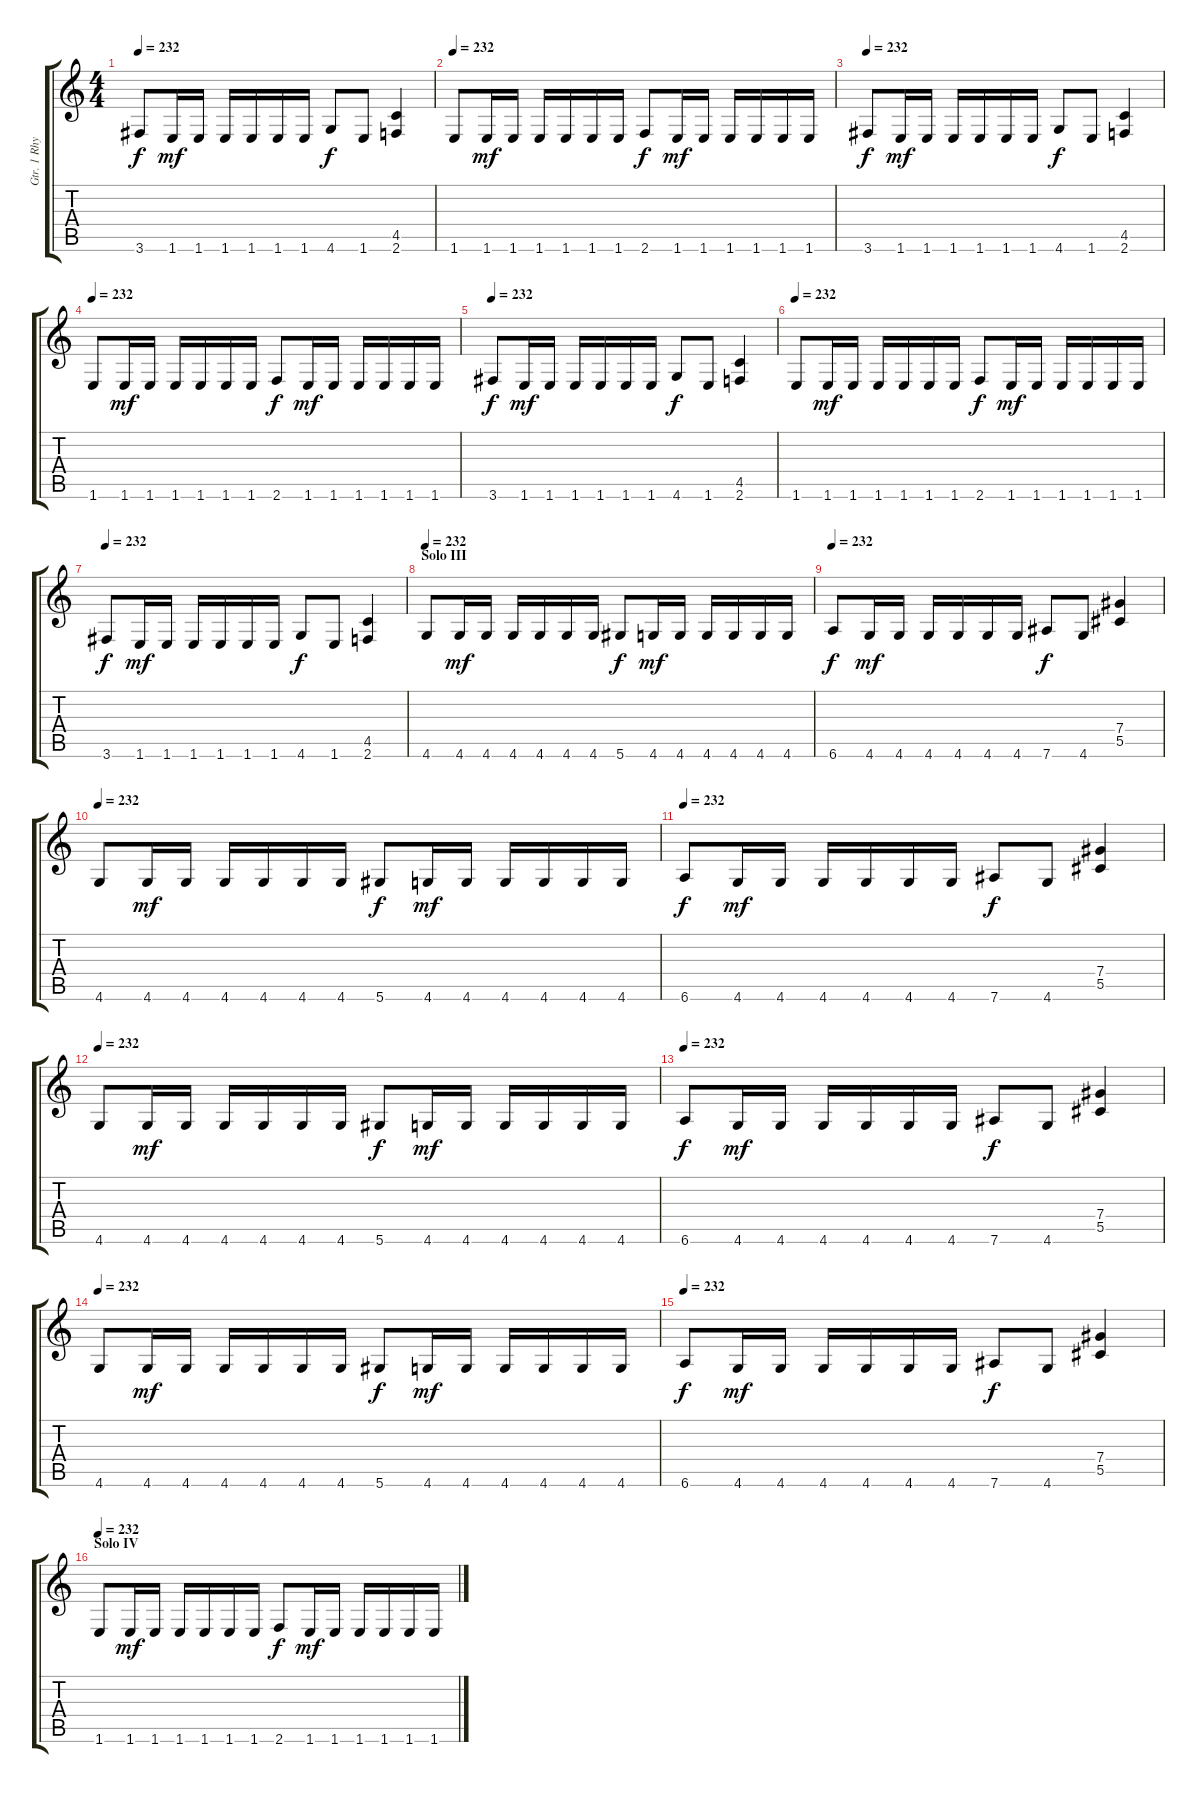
\track ("Gtr. 1 Rhytm" "Gtr. 1 Rhy") {instrument overdrivenguitar}
\staff {score tabs}
\tuning (Eb4 Bb3 Gb3 Db3 Ab2 Eb2) {hide}
\ts (4 4)
\tempo 232
\clef g2
\ks c
3.6.8{dy f} 1.6.16{dy mf} 1.6.16 1.6.16 1.6.16 1.6.16 1.6.16 4.6.8{dy f} 1.6.8 (4.5 2.6).4 |
\tempo 232
1.6.8 1.6.16{dy mf} 1.6.16 1.6.16 1.6.16 1.6.16 1.6.16 2.6.8{dy f} 1.6.16{dy mf} 1.6.16 1.6.16 1.6.16 1.6.16 1.6.16 |
\tempo 232
3.6.8{dy f} 1.6.16{dy mf} 1.6.16 1.6.16 1.6.16 1.6.16 1.6.16 4.6.8{dy f} 1.6.8 (4.5 2.6).4 |
\tempo 232
1.6.8 1.6.16{dy mf} 1.6.16 1.6.16 1.6.16 1.6.16 1.6.16 2.6.8{dy f} 1.6.16{dy mf} 1.6.16 1.6.16 1.6.16 1.6.16 1.6.16 |
\tempo 232
3.6.8{dy f} 1.6.16{dy mf} 1.6.16 1.6.16 1.6.16 1.6.16 1.6.16 4.6.8{dy f} 1.6.8 (4.5 2.6).4 |
\tempo 232
1.6.8 1.6.16{dy mf} 1.6.16 1.6.16 1.6.16 1.6.16 1.6.16 2.6.8{dy f} 1.6.16{dy mf} 1.6.16 1.6.16 1.6.16 1.6.16 1.6.16 |
\tempo 232
3.6.8{dy f} 1.6.16{dy mf} 1.6.16 1.6.16 1.6.16 1.6.16 1.6.16 4.6.8{dy f} 1.6.8 (4.5 2.6).4 |
\section ("" "Solo III")
\tempo 232
4.6.8 4.6.16{dy mf} 4.6.16 4.6.16 4.6.16 4.6.16 4.6.16 5.6.8{dy f} 4.6.16{dy mf} 4.6.16 4.6.16 4.6.16 4.6.16 4.6.16 |
\tempo 232
6.6.8{dy f} 4.6.16{dy mf} 4.6.16 4.6.16 4.6.16 4.6.16 4.6.16 7.6.8{dy f} 4.6.8 (7.4 5.5).4 |
\tempo 232
4.6.8 4.6.16{dy mf} 4.6.16 4.6.16 4.6.16 4.6.16 4.6.16 5.6.8{dy f} 4.6.16{dy mf} 4.6.16 4.6.16 4.6.16 4.6.16 4.6.16 |
\tempo 232
6.6.8{dy f} 4.6.16{dy mf} 4.6.16 4.6.16 4.6.16 4.6.16 4.6.16 7.6.8{dy f} 4.6.8 (7.4 5.5).4 |
\tempo 232
4.6.8 4.6.16{dy mf} 4.6.16 4.6.16 4.6.16 4.6.16 4.6.16 5.6.8{dy f} 4.6.16{dy mf} 4.6.16 4.6.16 4.6.16 4.6.16 4.6.16 |
\tempo 232
6.6.8{dy f} 4.6.16{dy mf} 4.6.16 4.6.16 4.6.16 4.6.16 4.6.16 7.6.8{dy f} 4.6.8 (7.4 5.5).4 |
\tempo 232
4.6.8 4.6.16{dy mf} 4.6.16 4.6.16 4.6.16 4.6.16 4.6.16 5.6.8{dy f} 4.6.16{dy mf} 4.6.16 4.6.16 4.6.16 4.6.16 4.6.16 |
\tempo 232
6.6.8{dy f} 4.6.16{dy mf} 4.6.16 4.6.16 4.6.16 4.6.16 4.6.16 7.6.8{dy f} 4.6.8 (7.4 5.5).4 |
\section ("" "Solo IV")
\tempo 232
1.6.8 1.6.16{dy mf} 1.6.16 1.6.16 1.6.16 1.6.16 1.6.16 2.6.8{dy f} 1.6.16{dy mf} 1.6.16 1.6.16 1.6.16 1.6.16 1.6.16
